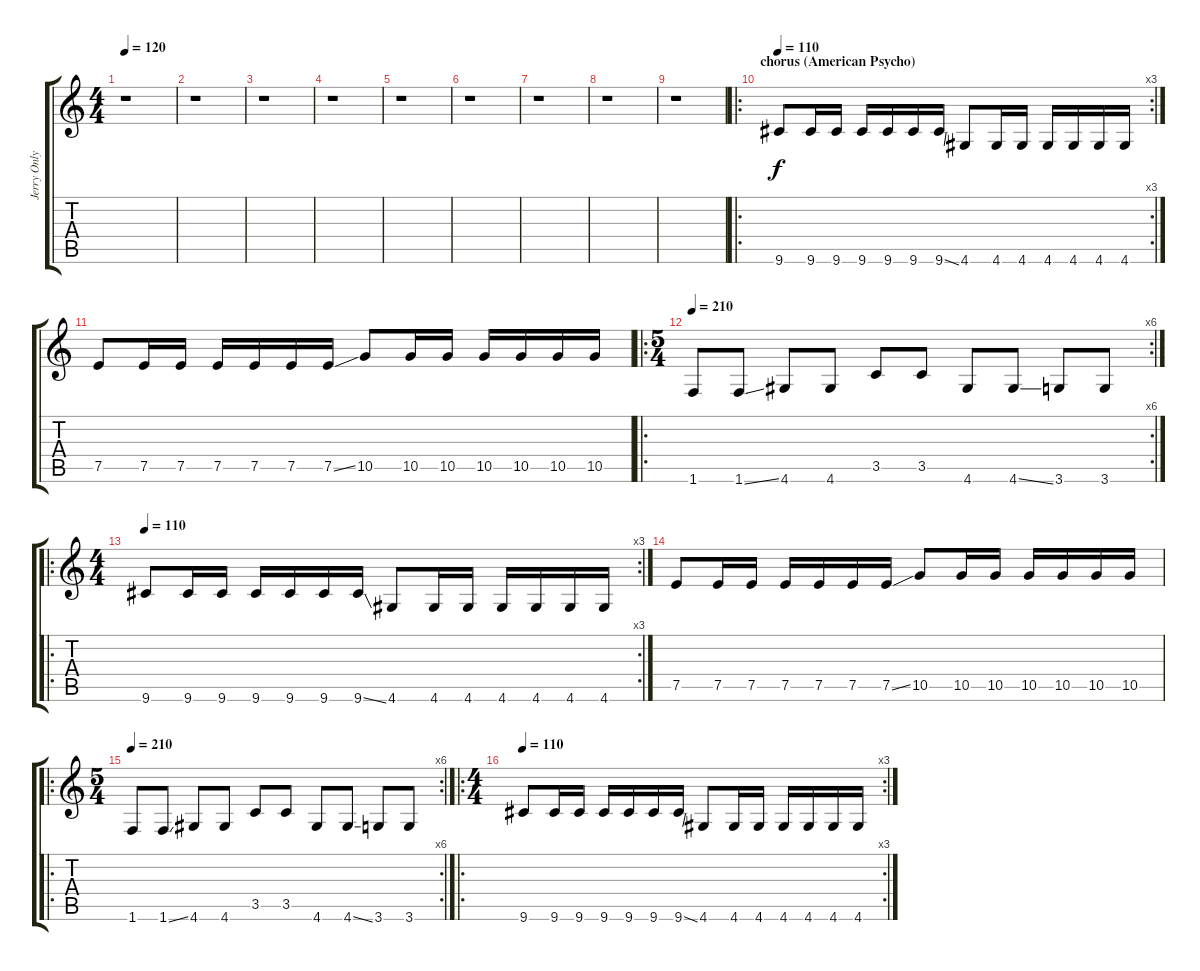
\track ("Jerry Only" "Jerry Only") {instrument electricbassfinger}
\staff {score tabs}
\tuning (E4 B3 G3 D3 A2 E2) {hide}
\ts (4 4)
\tempo 120
\clef g2
\ks c
r.1{dy f} |
r.1 |
r.1 |
r.1 |
r.1 |
r.1 |
r.1 |
r.1 |
r.1 |
\ro
\rc 3
\section ("" "chorus (American Psycho)")
\tempo 110
9.6.8 9.6.16 9.6.16 9.6.16 9.6.16 9.6.16 9.6{ss}.16 4.6.8 4.6.16 4.6.16 4.6.16 4.6.16 4.6.16 4.6.16 |
7.5.8 7.5.16 7.5.16 7.5.16 7.5.16 7.5.16 7.5{ss}.16 10.5.8 10.5.16 10.5.16 10.5.16 10.5.16 10.5.16 10.5.16 |
\ro
\rc 6
\ts (5 4)
\tempo 210
1.6.8 1.6{ss}.8 4.6.8 4.6.8 3.5.8 3.5.8 4.6.8 4.6{ss}.8 3.6.8 3.6.8 |
\ro
\rc 3
\ts (4 4)
\tempo 110
9.6.8 9.6.16 9.6.16 9.6.16 9.6.16 9.6.16 9.6{ss}.16 4.6.8 4.6.16 4.6.16 4.6.16 4.6.16 4.6.16 4.6.16 |
7.5.8 7.5.16 7.5.16 7.5.16 7.5.16 7.5.16 7.5{ss}.16 10.5.8 10.5.16 10.5.16 10.5.16 10.5.16 10.5.16 10.5.16 |
\ro
\rc 6
\ts (5 4)
\tempo 210
1.6.8 1.6{ss}.8 4.6.8 4.6.8 3.5.8 3.5.8 4.6.8 4.6{ss}.8 3.6.8 3.6.8 |
\ro
\rc 3
\ts (4 4)
\tempo 110
9.6.8 9.6.16 9.6.16 9.6.16 9.6.16 9.6.16 9.6{ss}.16 4.6.8 4.6.16 4.6.16 4.6.16 4.6.16 4.6.16 4.6.16
